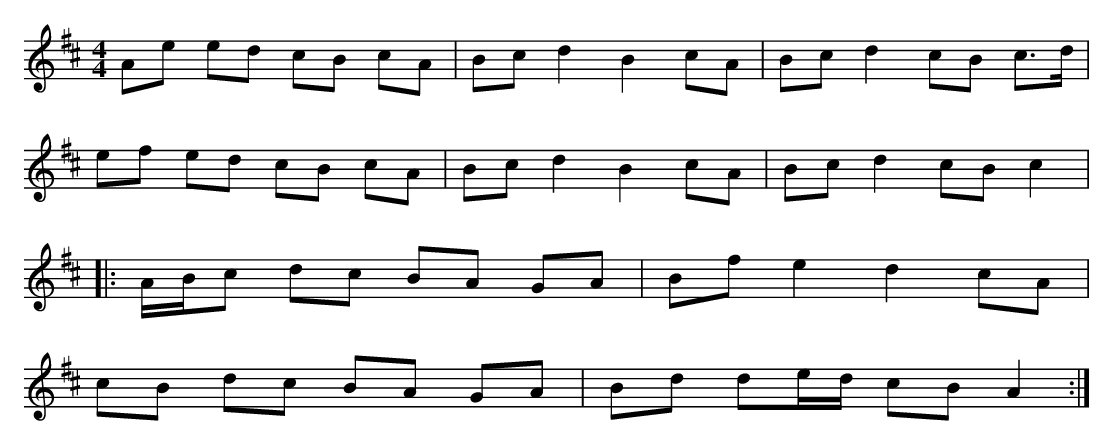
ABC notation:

X:1
M:4/4
K:Amix
Ae ed cB cA|Bc d2 B2 cA|Bc d2 cB c>d|
ef ed cB cA|Bc d2 B2 cA|Bc d2 cB c2|:
A/B/c dc BA GA|Bf e2d2 cA|
cB dc BA GA|Bd de/d/ cB A2:|
